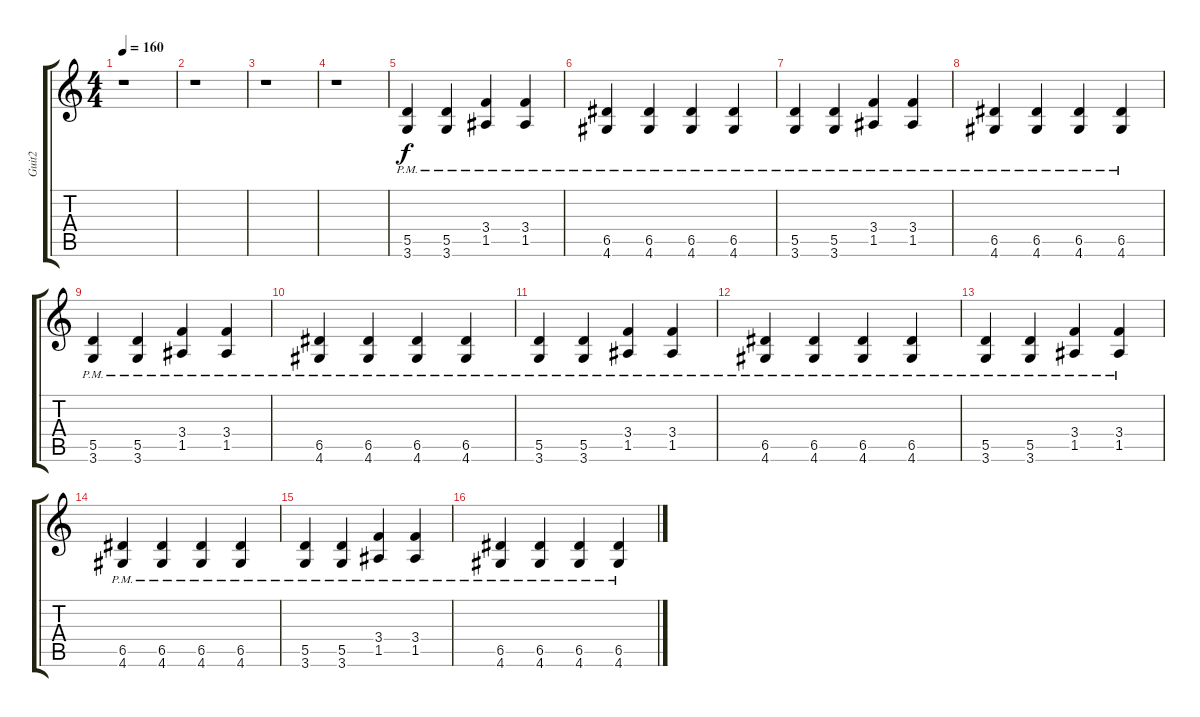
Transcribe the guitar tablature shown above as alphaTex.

\track ("Guit2" "Guit2") {instrument overdrivenguitar}
\staff {score tabs}
\tuning (E4 B3 G3 D3 A2 E2) {hide}
\ts (4 4)
\tempo 160
\clef g2
\ks c
r.1{dy f} |
r.1 |
r.1 |
r.1 |
(5.5{pm} 3.6{pm}).4 (5.5{pm} 3.6{pm}).4 (3.4{pm} 1.5{pm}).4 (3.4{pm} 1.5{pm}).4 |
(6.5{pm} 4.6{pm}).4 (6.5{pm} 4.6{pm}).4 (6.5{pm} 4.6{pm}).4 (6.5{pm} 4.6{pm}).4 |
(5.5{pm} 3.6{pm}).4 (5.5{pm} 3.6{pm}).4 (3.4{pm} 1.5{pm}).4 (3.4{pm} 1.5{pm}).4 |
(6.5{pm} 4.6{pm}).4 (6.5{pm} 4.6{pm}).4 (6.5{pm} 4.6{pm}).4 (6.5{pm} 4.6{pm}).4 |
(5.5{pm} 3.6{pm}).4 (5.5{pm} 3.6{pm}).4 (3.4{pm} 1.5{pm}).4 (3.4{pm} 1.5{pm}).4 |
(6.5{pm} 4.6{pm}).4 (6.5{pm} 4.6{pm}).4 (6.5{pm} 4.6{pm}).4 (6.5{pm} 4.6{pm}).4 |
(5.5{pm} 3.6{pm}).4 (5.5{pm} 3.6{pm}).4 (3.4{pm} 1.5{pm}).4 (3.4{pm} 1.5{pm}).4 |
(6.5{pm} 4.6{pm}).4 (6.5{pm} 4.6{pm}).4 (6.5{pm} 4.6{pm}).4 (6.5{pm} 4.6{pm}).4 |
(5.5{pm} 3.6{pm}).4 (5.5{pm} 3.6{pm}).4 (3.4{pm} 1.5{pm}).4 (3.4{pm} 1.5{pm}).4 |
(6.5{pm} 4.6{pm}).4 (6.5{pm} 4.6{pm}).4 (6.5{pm} 4.6{pm}).4 (6.5{pm} 4.6{pm}).4 |
(5.5{pm} 3.6{pm}).4 (5.5{pm} 3.6{pm}).4 (3.4{pm} 1.5{pm}).4 (3.4{pm} 1.5{pm}).4 |
(6.5{pm} 4.6{pm}).4 (6.5{pm} 4.6{pm}).4 (6.5{pm} 4.6{pm}).4 (6.5{pm} 4.6{pm}).4
